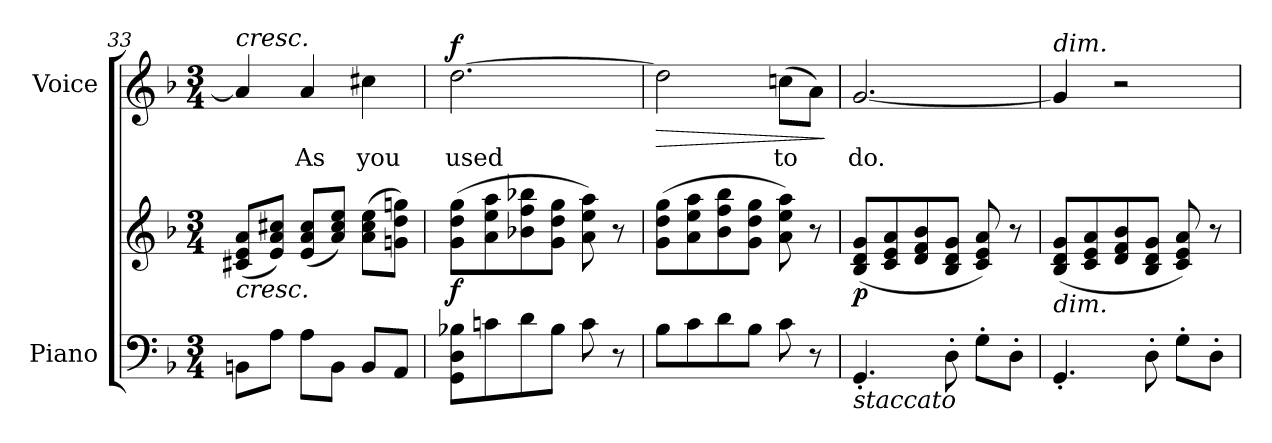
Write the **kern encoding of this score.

**kern	**kern	**dynam	**kern	**text	**dynam
*part2	*part2	*part2	*part1	*part1	*part1
*staff3	*staff2	*staff2/3	*staff1	*staff1	*staff1
*I"Piano	*	*	*I"Voice	*	*
*I'Pno	*	*	*	*	*
*clefF4	*clefG2	*	*clefG2	*	*
*k[b-]	*k[b-]	*	*k[b-]	*	*
*M3/4	*M3/4	*	*M3/4	*	*
=33	=33	=33	=33	=33	=33
!	!	!	!LO:TX:a:i:t=cresc.	!	!
!	!LO:TX:b:i:t=cresc.	!	!	!	!
8BBn\L	(8c#X/ 8e/ 8a/L	.	4a/]	.	.
8A\J	8e/ 8a/ 8cc#X/J)	.	.	.	.
!	!	!	!	!LO:LY:b	!
8A\L	(8e/ 8a/ 8cc#/L	.	4a/	As	.
8BB\J	8a/ 8cc#/ 8ee/J)	.	.	.	.
!	!	!	!	!LO:LY:b	!
8BB/L	(8a\ 8cc#\ 8ee\L	.	4cc#X\	you	.
8AA/J	8gn\ 8dd\ 8ggn\J)	.	.	.	.
=34	=34	=34	=34	=34	=34
!	!	!LO:DY:b	!	!LO:LY:b	!LO:DY:a
8GG\ 8D\ 8B-X\L	(8g\ 8dd\ 8gg\L	f	[2.dd\	used	f
8cn\	8a\ 8ee\ 8aa\	.	.	.	.
8d\	8b-X\ 8ff\ 8bb-X\	.	.	.	.
8B-\J	8g\ 8dd\ 8gg\J	.	.	.	.
8c\	8a\ 8ee\ 8aa\)	.	.	.	.
8r	8r	.	.	.	.
=35	=35	=35	=35	=35	=35
!	!	!	!	!	!LO:HP:b
8B-\L	(8g\ 8dd\ 8gg\L	.	2dd\]	.	>
8c\	8a\ 8ee\ 8aa\	.	.	.	.
8d\	8b-\ 8ff\ 8bb-\	.	.	.	.
8B-\J	8g\ 8dd\ 8gg\J	.	.	.	.
!	!	!	!	!LO:LY:b	!
8c\	8a\ 8ee\ 8aa\)	.	(8ccn\L	to	.
8r	8r	.	8a\J)	.	.
.	.	.	.	.	]
=36	=36	=36	=36	=36	=36
!LO:TX:b:i:t=staccato	!	!	!	!	!
!	!	!LO:DY:b	!	!LO:LY:b	!
4.GG'/	(8B-/ 8d/ 8g/L	p	[2.g/	do.	.
.	8c/ 8e/ 8a/	.	.	.	.
.	8d/ 8f/ 8b-/	.	.	.	.
8D'\	8B-/ 8d/ 8g/J	.	.	.	.
8G'\L	8c/ 8e/ 8a/)	.	.	.	.
8D'\J	8r	.	.	.	.
!!LO:LB:g=z
=37	=37	=37	=37	=37	=37
!	!	!	!LO:TX:a:i:t=dim.	!	!
!	!LO:TX:b:i:t=dim.	!	!	!	!
4.GG'/	(8B-/ 8d/ 8g/L	.	4g/]	.	.
.	8c/ 8e/ 8a/	.	.	.	.
.	8d/ 8f/ 8b-/	.	2r	.	.
8D'\	8B-/ 8d/ 8g/J	.	.	.	.
8G'\L	8c/ 8e/ 8a/)	.	.	.	.
8D'\J	8r	.	.	.	.
=	=	=	=	=	=
*-	*-	*-	*-	*-	*-
